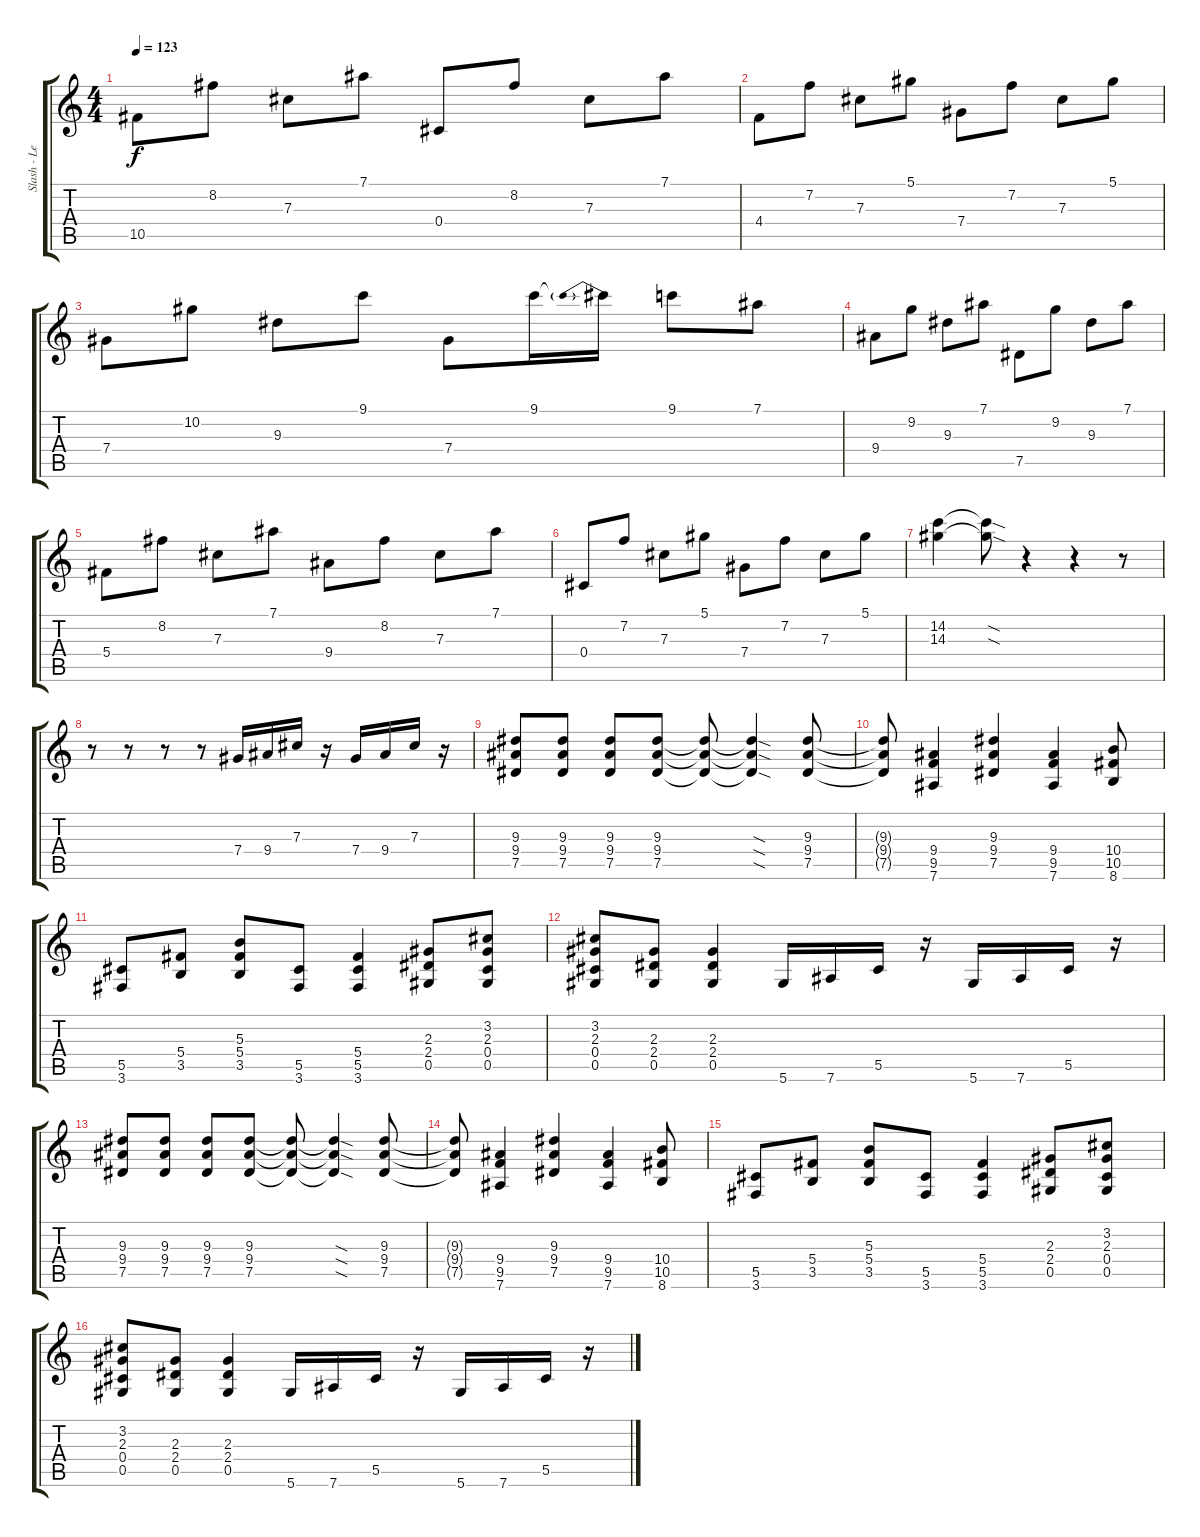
\track ("Slash - Lead Guitar" "Slash - Le") {instrument distortionguitar}
\staff {score tabs}
\tuning (Eb4 Bb3 Gb3 Db3 Ab2 Eb2) {hide}
\ts (4 4)
\tempo 123
\clef g2
\ks c
10.5.8{dy f} 8.2.8 7.3.8 7.1.8 0.4.8 8.2.8 7.3.8 7.1.8 |
4.4.8 7.2.8 7.3.8 5.1.8 7.4.8 7.2.8 7.3.8 5.1.8 |
7.4.8 10.2.8 9.3.8 9.1.8 7.4.8 9.1.16 9.1{be (prebend 0 2 60 2) t}.16 9.1.8 7.1.8 |
9.4.8 9.2.8 9.3.8 7.1.8 7.5.8 9.2.8 9.3.8 7.1.8 |
5.4.8 8.2.8 7.3.8 7.1.8 9.4.8 8.2.8 7.3.8 7.1.8 |
0.4.8 7.2.8 7.3.8 5.1.8 7.4.8 7.2.8 7.3.8 5.1.8 |
(14.2 14.3).4 (14.2{sod t} 14.3{sod t}).8 r.4 r.4 r.8 |
r.8 r.8 r.8 r.8{instrument distortionguitar} 7.4.16 9.4.16 7.3.16 r.16 7.4.16 9.4.16 7.3.16 r.16 |
(9.3 9.4 7.5).8 (9.3 9.4 7.5).8 (9.3 9.4 7.5).8 (9.3 9.4 7.5).8 (9.3{t} 9.4{t} 7.5{t}).8 (9.3{sod t} 9.4{sod t} 7.5{sod t}).4 (9.3 9.4 7.5).8 |
(9.3{t} 9.4{t} 7.5{t}).8 (9.4 9.5 7.6).4 (9.3 9.4 7.5).4 (9.4 9.5 7.6).4 (10.4 10.5 8.6).8 |
(5.5 3.6).8 (5.4 3.5).8 (5.3 5.4 3.5).8 (5.5 3.6).8 (5.4 5.5 3.6).4 (2.3 2.4 0.5).8 (3.2 2.3 0.4 0.5).8 |
(3.2 2.3 0.4 0.5).8 (2.3 2.4 0.5).8 (2.3 2.4 0.5).4 5.6.16 7.6.16 5.5.16 r.16 5.6.16 7.6.16 5.5.16 r.16 |
(9.3 9.4 7.5).8 (9.3 9.4 7.5).8 (9.3 9.4 7.5).8 (9.3 9.4 7.5).8 (9.3{t} 9.4{t} 7.5{t}).8 (9.3{sod t} 9.4{sod t} 7.5{sod t}).4 (9.3 9.4 7.5).8 |
(9.3{t} 9.4{t} 7.5{t}).8 (9.4 9.5 7.6).4 (9.3 9.4 7.5).4 (9.4 9.5 7.6).4 (10.4 10.5 8.6).8 |
(5.5 3.6).8 (5.4 3.5).8 (5.3 5.4 3.5).8 (5.5 3.6).8 (5.4 5.5 3.6).4 (2.3 2.4 0.5).8 (3.2 2.3 0.4 0.5).8 |
(3.2 2.3 0.4 0.5).8 (2.3 2.4 0.5).8 (2.3 2.4 0.5).4 5.6.16 7.6.16 5.5.16 r.16 5.6.16 7.6.16 5.5.16 r.16
